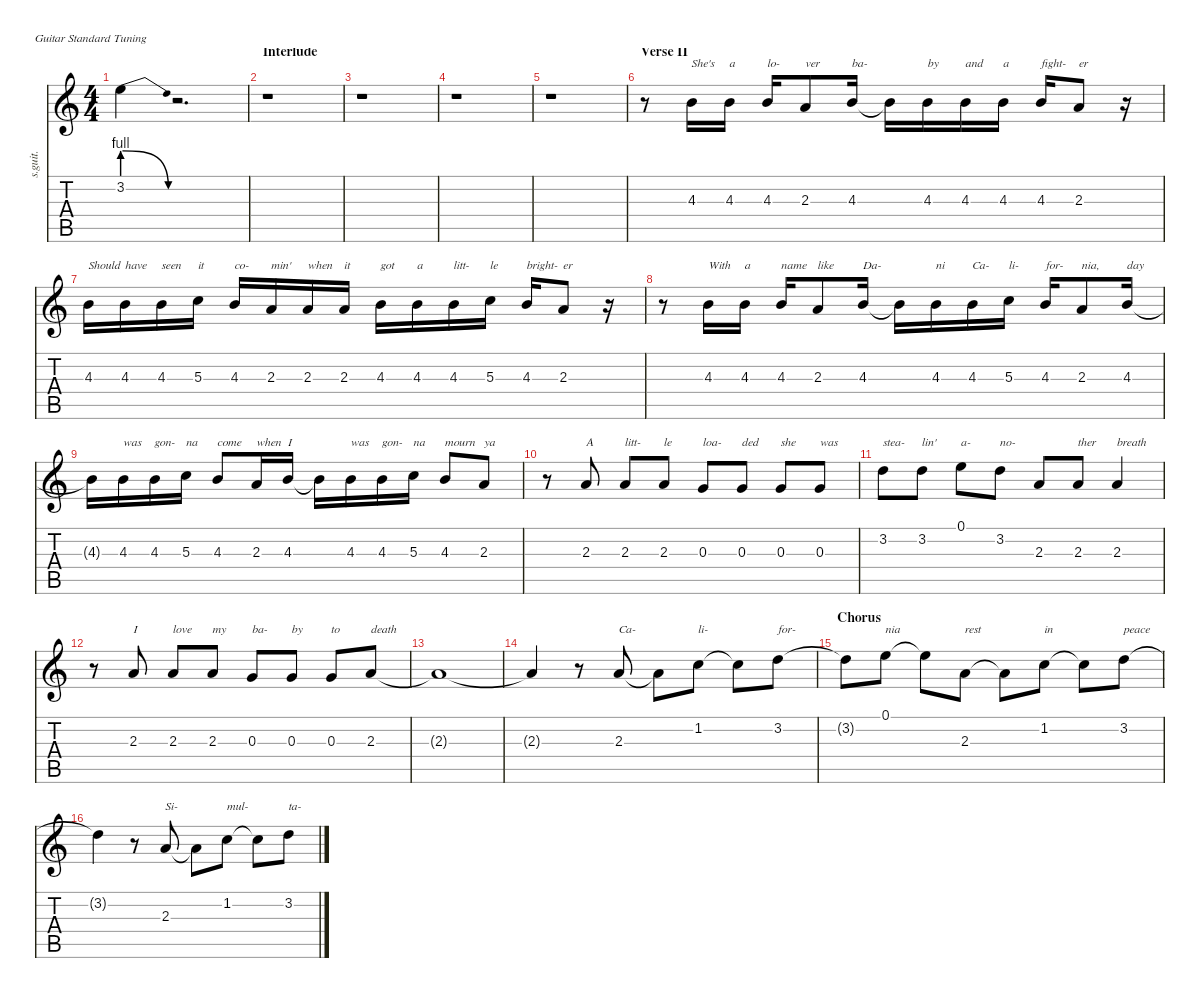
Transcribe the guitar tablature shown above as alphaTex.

\defaultSystemsLayout 4
\hideDynamics
\bracketExtendMode nobrackets
\track ("Vocals" "s.guit.") {instrument baritonesax}
\staff {score tabs}
\tuning (E4 B3 G3 D3 A2 E2)
\displaytranspose 12
\ts (4 4)
\tempo (96 hide)
\clef g2
\ks c
3.2{be (release 0 4 30 0) t}.4{dy f} r.2{d} |
\section ("" "Interlude")
r.1 |
r.1 |
r.1 |
r.1 |
\section ("" "Verse II")
r.8 4.3.16{txt "She's"} 4.3.16{txt "a"} 4.3.16{txt "lo-"} 2.3.8{txt "ver"} 4.3.16{txt "ba-"} 4.3{t}.16 4.3.16{txt "by"} 4.3.16{txt "and"} 4.3.16{txt "a"} 4.3.16{txt "fight-"} 2.3.8{txt "er"} r.16 |
4.3.16{txt "Should"} 4.3.16{txt "have"} 4.3.16{txt "seen"} 5.3.16{txt "it"} 4.3.16{txt "co-"} 2.3.16{txt "min'"} 2.3.16{txt "when"} 2.3.16{txt "it"} 4.3.16{txt "got"} 4.3.16{txt "a"} 4.3.16{txt "litt-"} 5.3.16{txt "le"} 4.3.16{txt "bright-"} 2.3.8{txt "er"} r.16 |
r.8 4.3.16{txt "With"} 4.3.16{txt "a"} 4.3.16{txt "name"} 2.3.8{txt "like"} 4.3.16{txt "Da-"} 4.3{t}.16 4.3.16{txt "ni"} 4.3.16{txt "Ca-"} 5.3.16{txt "li-"} 4.3.16{txt "for-"} 2.3.8{txt "nia,"} 4.3.16{txt "day"} |
4.3{t}.16 4.3.16{txt "was"} 4.3.16{txt "gon-"} 5.3.16{txt "na"} 4.3.8{txt "come"} 2.3.16{txt "when"} 4.3.16{txt "I"} 4.3{t}.16 4.3.16{txt "was"} 4.3.16{txt "gon-"} 5.3.16{txt "na"} 4.3.8{txt "mourn"} 2.3.8{txt "ya"} |
r.8 2.3.8{txt "A"} 2.3.8{txt "litt-"} 2.3.8{txt "le"} 0.3.8{txt "loa-"} 0.3.8{txt "ded"} 0.3.8{txt "she"} 0.3.8{txt "was"} |
3.2.8{txt "stea-"} 3.2.8{txt "lin'"} 0.1.8{txt "a-"} 3.2.8{txt "no-"} 2.3.8 2.3.8{txt "ther"} 2.3.4{txt "breath"} |
r.8 2.3.8{txt "I"} 2.3.8{txt "love"} 2.3.8{txt "my"} 0.3.8{txt "ba-"} 0.3.8{txt "by"} 0.3.8{txt "to"} 2.3.8{txt "death"} |
2.3{t}.1 |
2.3{t}.4 r.8 2.3.8{txt "Ca-"} 2.3{t}.8 1.2.8{txt "li-"} 1.2{t}.8 3.2.8{txt "for-"} |
\section ("" "Chorus")
3.2{t}.8 0.1.8{txt "nia"} 0.1{t}.8 2.3.8{txt "rest"} 2.3{t}.8 1.2.8{txt "in"} 1.2{t}.8 3.2.8{txt "peace"} |
3.2{t}.4 r.8 2.3.8{txt "Si-"} 2.3{t}.8 1.2.8{txt "mul-"} 1.2{t}.8 3.2.8{txt "ta-"}
